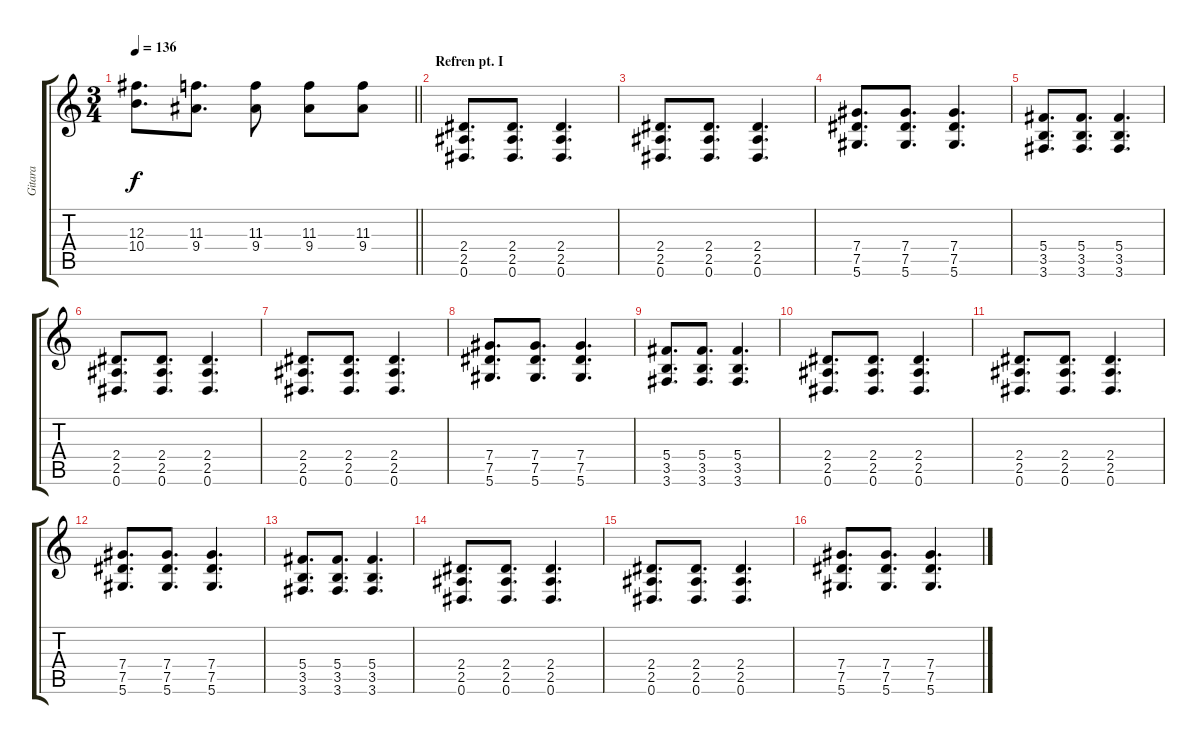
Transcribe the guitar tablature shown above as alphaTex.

\track ("Gitara" "Gitara") {instrument distortionguitar}
\staff {score tabs}
\tuning (Eb4 Bb3 Gb3 Db3 Ab2 Eb2) {hide}
\ts (3 4)
\tempo 136
\clef g2
\barLineRight lightlight
\ks c
(12.3 10.4).8{d dy f} (11.3 9.4).8{d} (11.3 9.4).8 (11.3 9.4).8 (11.3 9.4).8 |
\section ("" "Refren pt. I")
(2.4 2.5 0.6).8{d instrument distortionguitar} (2.4 2.5 0.6).8{d} (2.4 2.5 0.6).4{d} |
(2.4 2.5 0.6).8{d} (2.4 2.5 0.6).8{d} (2.4 2.5 0.6).4{d} |
(7.4 7.5 5.6).8{d} (7.4 7.5 5.6).8{d} (7.4 7.5 5.6).4{d} |
(5.4 3.5 3.6).8{d} (5.4 3.5 3.6).8{d} (5.4 3.5 3.6).4{d} |
(2.4 2.5 0.6).8{d} (2.4 2.5 0.6).8{d} (2.4 2.5 0.6).4{d} |
(2.4 2.5 0.6).8{d} (2.4 2.5 0.6).8{d} (2.4 2.5 0.6).4{d} |
(7.4 7.5 5.6).8{d} (7.4 7.5 5.6).8{d} (7.4 7.5 5.6).4{d} |
(5.4 3.5 3.6).8{d} (5.4 3.5 3.6).8{d} (5.4 3.5 3.6).4{d} |
(2.4 2.5 0.6).8{d} (2.4 2.5 0.6).8{d} (2.4 2.5 0.6).4{d} |
(2.4 2.5 0.6).8{d} (2.4 2.5 0.6).8{d} (2.4 2.5 0.6).4{d} |
(7.4 7.5 5.6).8{d} (7.4 7.5 5.6).8{d} (7.4 7.5 5.6).4{d} |
(5.4 3.5 3.6).8{d} (5.4 3.5 3.6).8{d} (5.4 3.5 3.6).4{d} |
(2.4 2.5 0.6).8{d} (2.4 2.5 0.6).8{d} (2.4 2.5 0.6).4{d} |
(2.4 2.5 0.6).8{d} (2.4 2.5 0.6).8{d} (2.4 2.5 0.6).4{d} |
(7.4 7.5 5.6).8{d} (7.4 7.5 5.6).8{d} (7.4 7.5 5.6).4{d}
